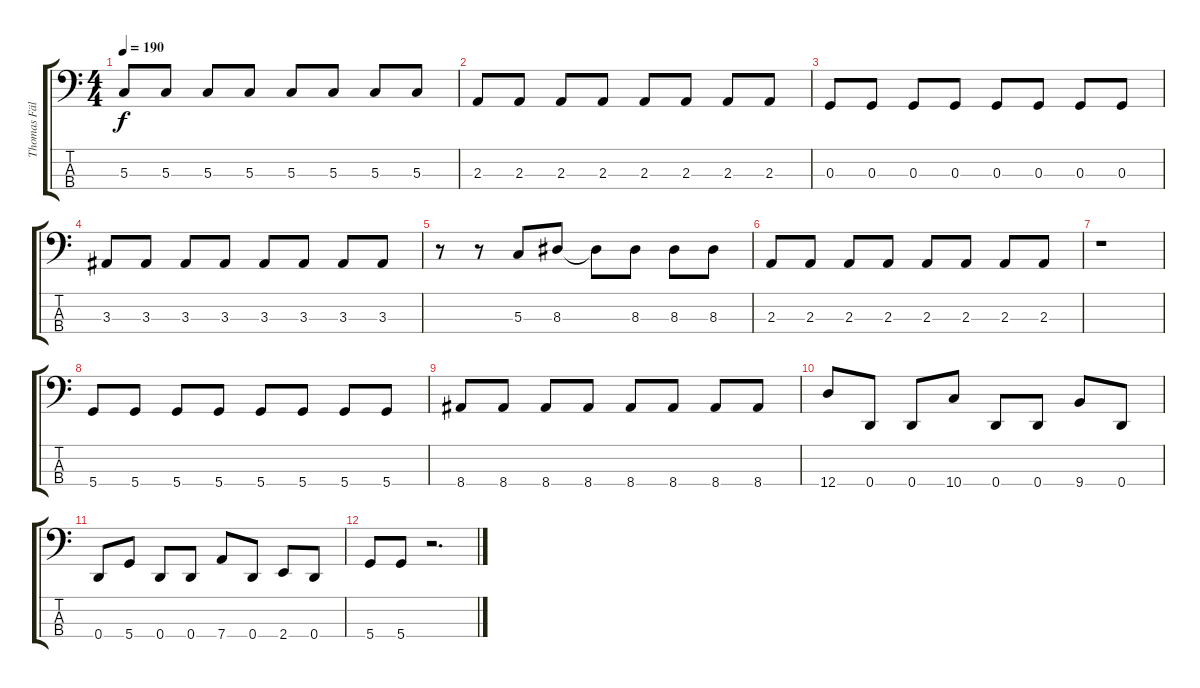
\track ("Thomas Fällgren" "Thomas Fäl") {instrument electricbassfinger}
\staff {score tabs}
\tuning (F2 C2 G1 D1) {hide}
\ts (4 4)
\tempo 190
\clef f4
\ks c
5.3.8{dy f} 5.3.8 5.3.8 5.3.8 5.3.8 5.3.8 5.3.8 5.3.8 |
2.3.8 2.3.8 2.3.8 2.3.8 2.3.8 2.3.8 2.3.8 2.3.8 |
0.3.8 0.3.8 0.3.8 0.3.8 0.3.8 0.3.8 0.3.8 0.3.8 |
3.3.8 3.3.8 3.3.8 3.3.8 3.3.8 3.3.8 3.3.8 3.3.8 |
r.8 r.8 5.3.8 8.3.8 8.3{t}.8 8.3.8 8.3.8 8.3.8 |
2.3.8 2.3.8 2.3.8 2.3.8 2.3.8 2.3.8 2.3.8 2.3.8 |
r.1 |
5.4.8 5.4.8 5.4.8 5.4.8 5.4.8 5.4.8 5.4.8 5.4.8 |
8.4.8 8.4.8 8.4.8 8.4.8 8.4.8 8.4.8 8.4.8 8.4.8 |
12.4.8 0.4.8 0.4.8 10.4.8 0.4.8 0.4.8 9.4.8 0.4.8 |
0.4.8 5.4.8 0.4.8 0.4.8 7.4.8 0.4.8 2.4.8 0.4.8 |
5.4.8 5.4.8 r.2{d}
